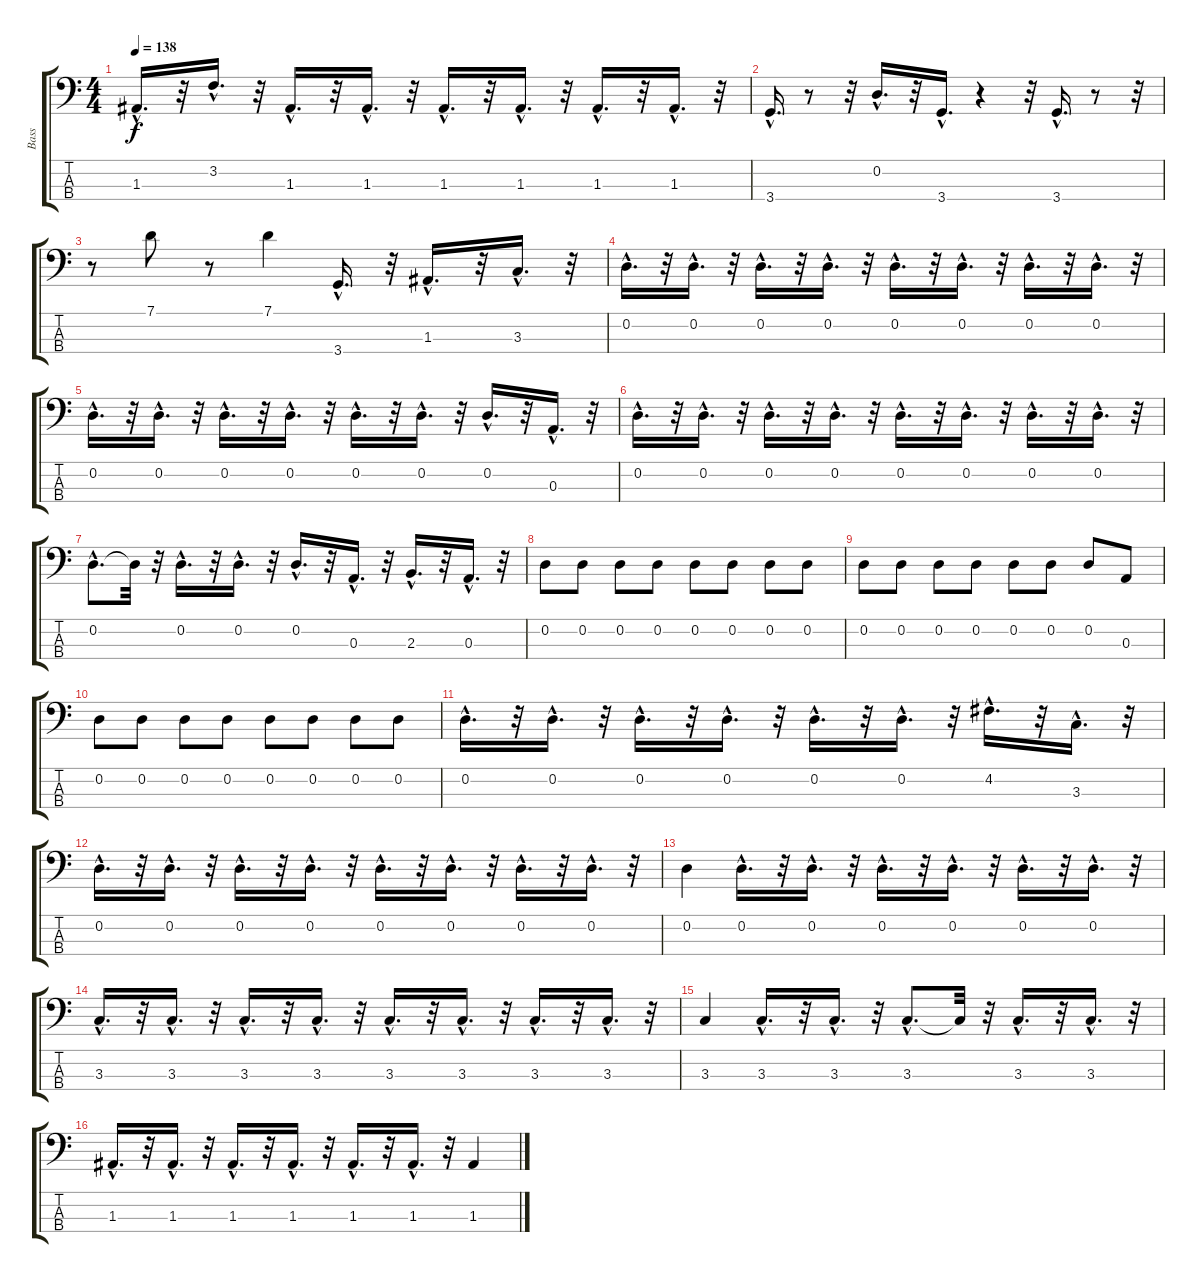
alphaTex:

\track ("Bass" "Bass") {instrument electricbassfinger}
\staff {score tabs}
\tuning (G2 D2 A1 E1) {hide}
\ts (4 4)
\tempo 138
\clef f4
\ks c
1.3{hac}.16{d dy f} r.32 3.2{hac}.16{d} r.32 1.3{hac}.16{d} r.32 1.3{hac}.16{d} r.32 1.3{hac}.16{d} r.32 1.3{hac}.16{d} r.32 1.3{hac}.16{d} r.32 1.3{hac}.16{d} r.32 |
3.4{hac}.16{d} r.8 r.32 0.2{hac}.16{d} r.32 3.4{hac}.16{d} r.4 r.32 3.4{hac}.16{d} r.8 r.32 |
r.8 7.1.8 r.8 7.1.4 3.4{hac}.16{d} r.32 1.3{hac}.16{d} r.32 3.3{hac}.16{d} r.32 |
0.2{hac}.16{d} r.32 0.2{hac}.16{d} r.32 0.2{hac}.16{d} r.32 0.2{hac}.16{d} r.32 0.2{hac}.16{d} r.32 0.2{hac}.16{d} r.32 0.2{hac}.16{d} r.32 0.2{hac}.16{d} r.32 |
0.2{hac}.16{d} r.32 0.2{hac}.16{d} r.32 0.2{hac}.16{d} r.32 0.2{hac}.16{d} r.32 0.2{hac}.16{d} r.32 0.2{hac}.16{d} r.32 0.2{hac}.16{d} r.32 0.3{hac}.16{d} r.32 |
0.2{hac}.16{d} r.32 0.2{hac}.16{d} r.32 0.2{hac}.16{d} r.32 0.2{hac}.16{d} r.32 0.2{hac}.16{d} r.32 0.2{hac}.16{d} r.32 0.2{hac}.16{d} r.32 0.2{hac}.16{d} r.32 |
0.2{hac}.8{d} 0.2{t}.32 r.32 0.2{hac}.16{d} r.32 0.2{hac}.16{d} r.32 0.2{hac}.16{d} r.32 0.3{hac}.16{d} r.32 2.3{hac}.16{d} r.32 0.3{hac}.16{d} r.32 |
0.2.8 0.2.8 0.2.8 0.2.8 0.2.8 0.2.8 0.2.8 0.2.8 |
0.2.8 0.2.8 0.2.8 0.2.8 0.2.8 0.2.8 0.2.8 0.3.8 |
0.2.8 0.2.8 0.2.8 0.2.8 0.2.8 0.2.8 0.2.8 0.2.8 |
0.2{hac}.16{d} r.32 0.2{hac}.16{d} r.32 0.2{hac}.16{d} r.32 0.2{hac}.16{d} r.32 0.2{hac}.16{d} r.32 0.2{hac}.16{d} r.32 4.2{hac}.16{d} r.32 3.3{hac}.16{d} r.32 |
0.2{hac}.16{d} r.32 0.2{hac}.16{d} r.32 0.2{hac}.16{d} r.32 0.2{hac}.16{d} r.32 0.2{hac}.16{d} r.32 0.2{hac}.16{d} r.32 0.2{hac}.16{d} r.32 0.2{hac}.16{d} r.32 |
0.2.4 0.2{hac}.16{d} r.32 0.2{hac}.16{d} r.32 0.2{hac}.16{d} r.32 0.2{hac}.16{d} r.32 0.2{hac}.16{d} r.32 0.2{hac}.16{d} r.32 |
3.3{hac}.16{d} r.32 3.3{hac}.16{d} r.32 3.3{hac}.16{d} r.32 3.3{hac}.16{d} r.32 3.3{hac}.16{d} r.32 3.3{hac}.16{d} r.32 3.3{hac}.16{d} r.32 3.3{hac}.16{d} r.32 |
3.3.4 3.3{hac}.16{d} r.32 3.3{hac}.16{d} r.32 3.3{hac}.8{d} 3.3{t}.32 r.32 3.3{hac}.16{d} r.32 3.3{hac}.16{d} r.32 |
1.3{hac}.16{d} r.32 1.3{hac}.16{d} r.32 1.3{hac}.16{d} r.32 1.3{hac}.16{d} r.32 1.3{hac}.16{d} r.32 1.3{hac}.16{d} r.32 1.3.4
